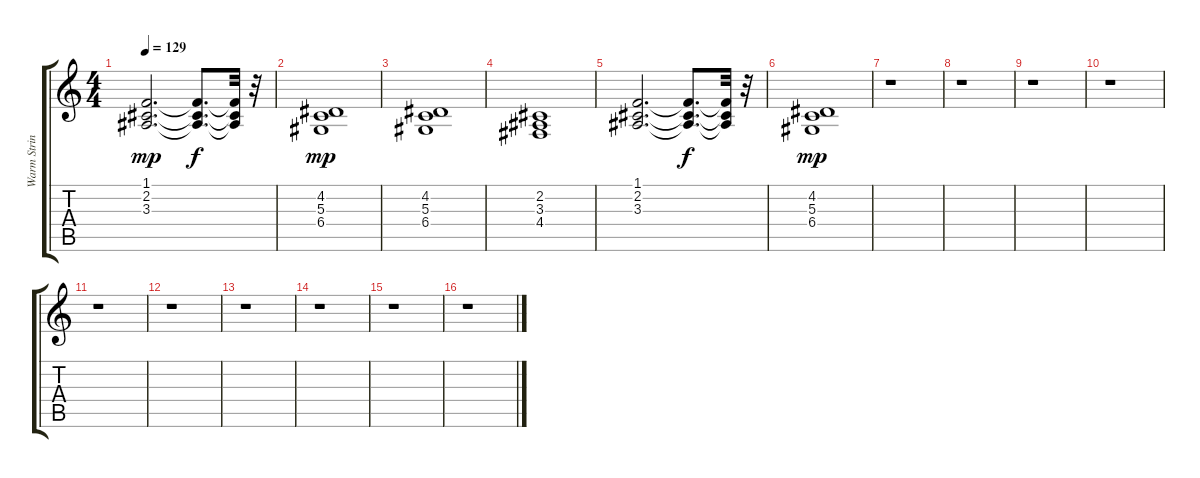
\track ("Warm Strin" "Warm Strin") {instrument pad2warm}
\staff {score tabs}
\tuning (E4 B3 G3 D3 A2 E2) {hide}
\ts (4 4)
\tempo 129
\clef g2
\ks c
(1.1 2.2 3.3).2{d dy mp} (1.1{t} 2.2{t} 3.3{t}).8{d dy f} (1.1{t} 2.2{t} 3.3{t}).32 r.32 |
(4.2 5.3 6.4).1{dy mp} |
(4.2 5.3 6.4).1 |
(2.2 3.3 4.4).1 |
(1.1 2.2 3.3).2{d} (1.1{t} 2.2{t} 3.3{t}).8{d dy f} (1.1{t} 2.2{t} 3.3{t}).32 r.32 |
(4.2 5.3 6.4).1{dy mp} |
r.1 |
r.1 |
r.1 |
r.1 |
r.1 |
r.1 |
r.1 |
r.1 |
r.1 |
r.1
